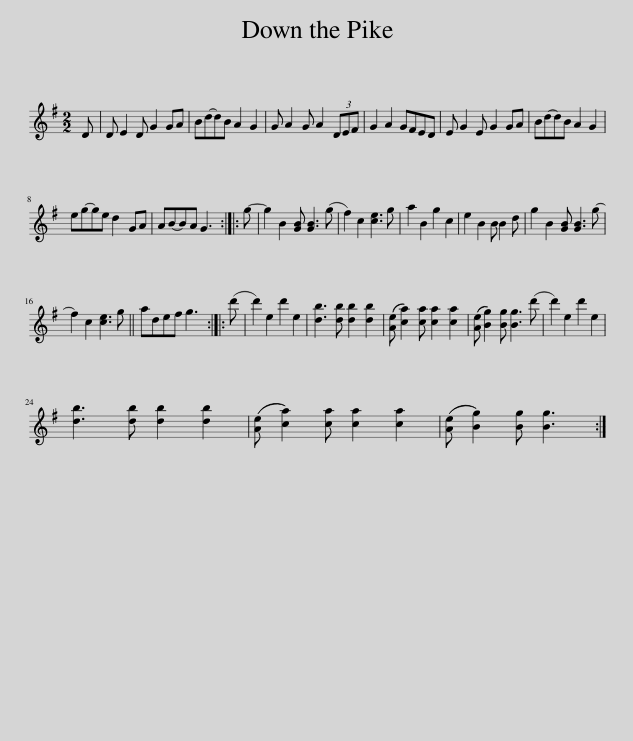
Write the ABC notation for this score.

X:1
L:1/8
M:2/2
I:linebreak $
K:G
V:1 treble
V:1
 D | D E2 D G2 GA | Bd-dB A2 G2 | G A2 G A2 (3DEF | G2 A2 GFED | %5
 E G2 E G2 GA | B(dd)B A2 G2 |$ e(gg)e d2 GA | A(BB)A G3 :: g- | %10
 g2 B2 [GB] [GB]3 (g | f2) c2 [ce]3 g | a2 B2 g2 c2 | e2 B2 B B2 d | g2 B2 [GB] [GB]3 (g |$ %15
 f2) c2 [ce]3 g || adef g3 :: (d' | d'2) e2 d'2 e2 | [db]3 [db] [db]2 [db]2 | %20
 (([Ae] [ca]2)) [ca] [ca]2 [ca]2 | (([Ae] [Bg]2)) [Bg] [Bg]3 (d' | d'2) e2 d'2 e2 |$ [db]3 [db] [db]2 [db]2 | (([Ae] [ca]2)) [ca] [ca]2 [ca]2 | %25
 (([Ae] [Bg]2)) [Bg] [Bg]3 :| %26
